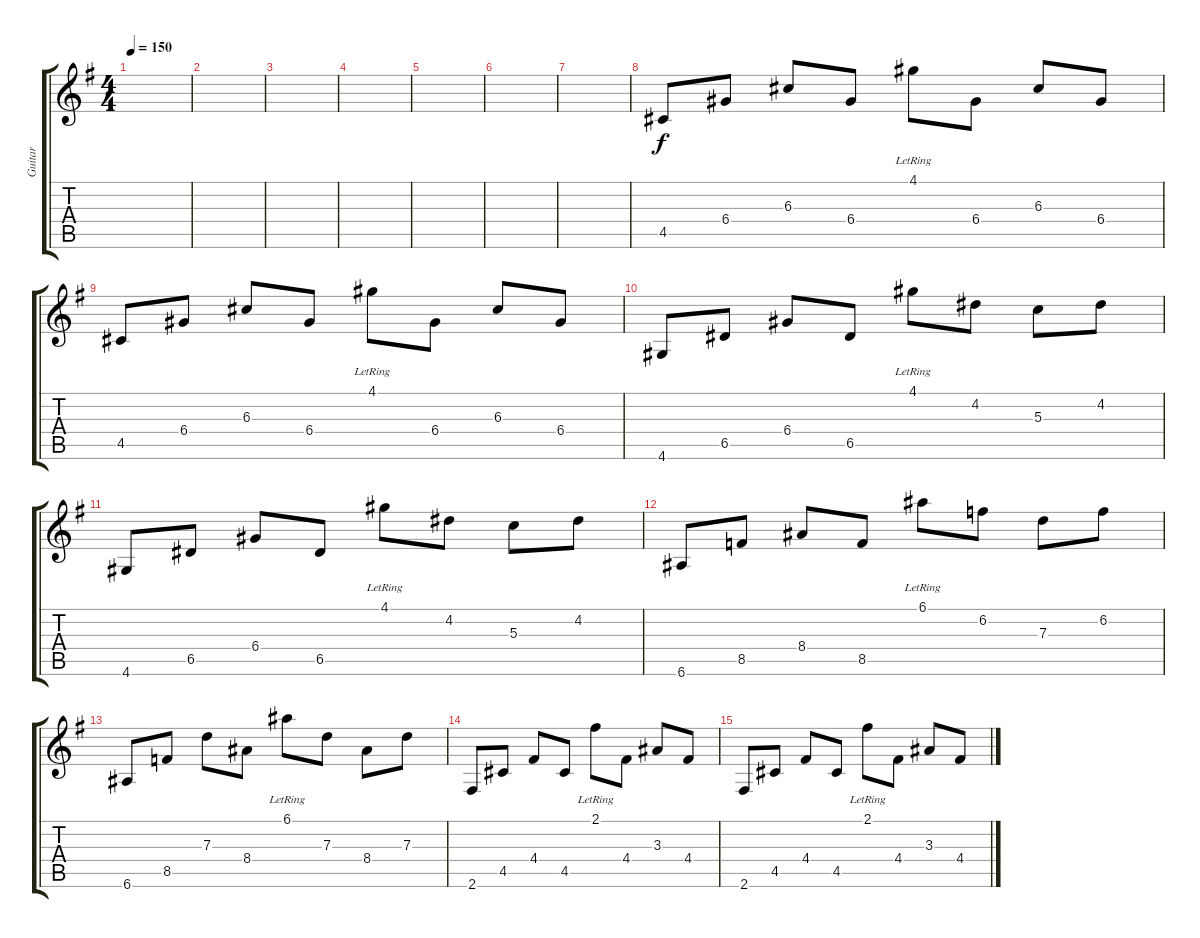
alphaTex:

\track ("Guitar" "Guitar") {instrument acousticguitarsteel}
\staff {score tabs}
\tuning (E4 B3 G3 D3 A2 E2) {hide}
\ts (4 4)
\tempo 150
\clef g2
\ks eminor
|
|
|
|
|
|
|
4.5.8 6.4.8 6.3.8 6.4.8 4.1{lr}.8 6.4.8 6.3.8 6.4.8 |
4.5.8 6.4.8 6.3.8 6.4.8 4.1{lr}.8 6.4.8 6.3.8 6.4.8 |
4.6.8 6.5.8 6.4.8 6.5.8 4.1{lr}.8 4.2.8 5.3.8 4.2.8 |
4.6.8 6.5.8 6.4.8 6.5.8 4.1{lr}.8 4.2.8 5.3.8 4.2.8 |
6.6.8 8.5.8 8.4.8 8.5.8 6.1{lr}.8 6.2.8 7.3.8 6.2.8 |
6.6.8 8.5.8 7.3.8 8.4.8 6.1{lr}.8 7.3.8 8.4.8 7.3.8 |
2.6.8 4.5.8 4.4.8 4.5.8 2.1{lr}.8 4.4.8 3.3.8 4.4.8 |
2.6.8 4.5.8 4.4.8 4.5.8 2.1{lr}.8 4.4.8 3.3.8 4.4.8
